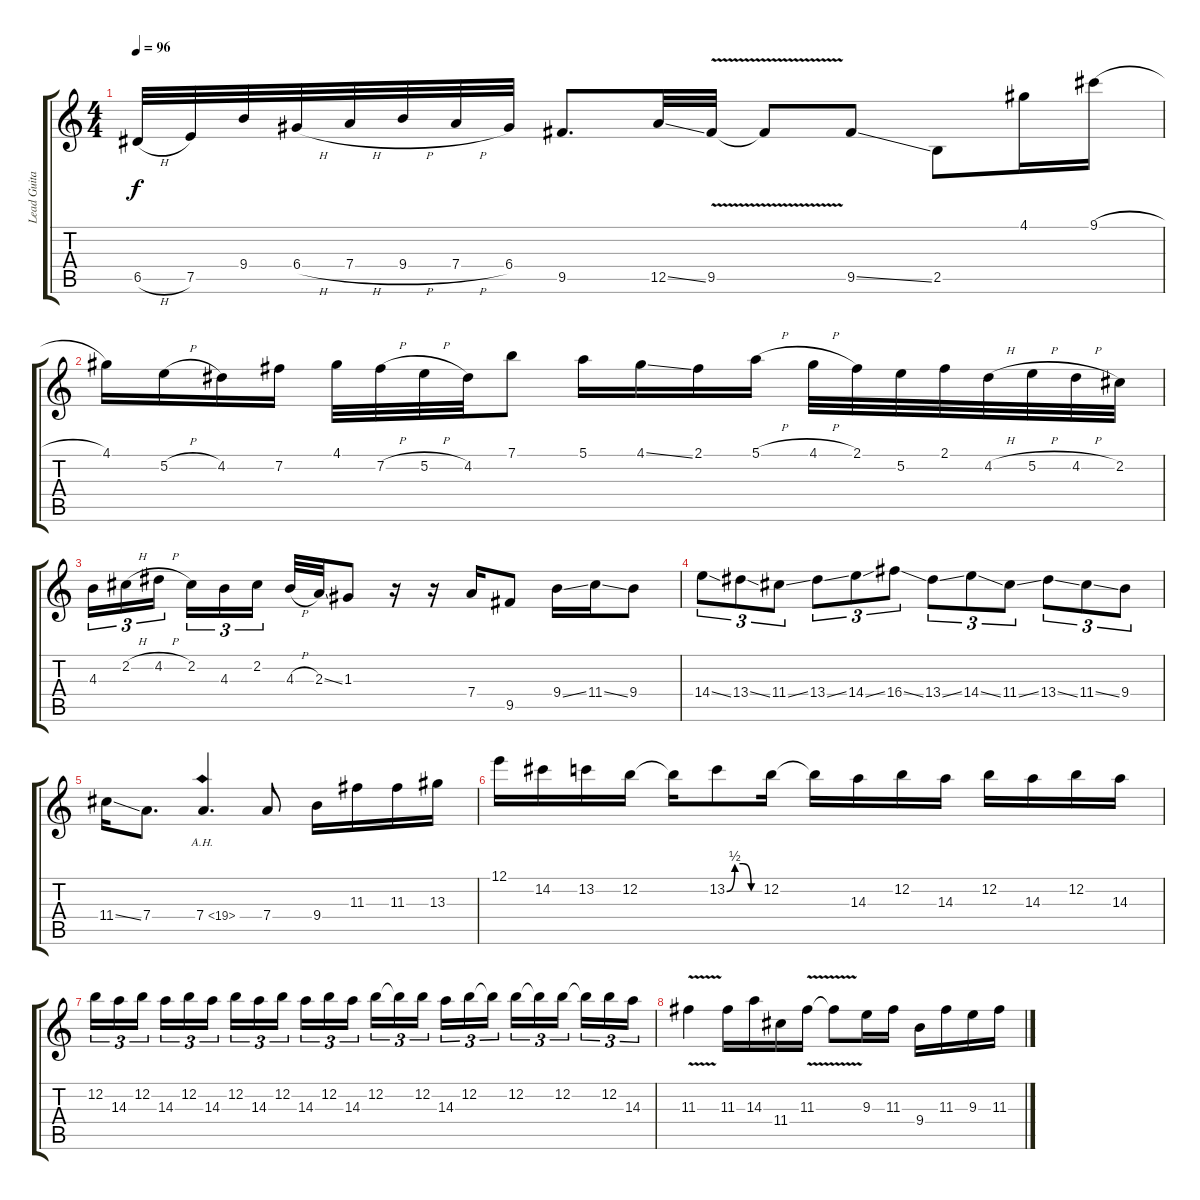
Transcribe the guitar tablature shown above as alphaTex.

\track ("Lead Guitar" "Lead Guita") {instrument distortionguitar}
\staff {score tabs}
\tuning (E4 B3 G3 D3 A2 E2) {hide}
\ts (4 4)
\tempo 96
\clef g2
\ks c
6.5{h}.32{dy f} 7.5.32 9.4.32 6.4{h}.32 7.4{h}.32 9.4{h}.32 7.4{h}.32 6.4.32 9.5.8{d} 12.5{ss}.32 9.5{v}.32 9.5{t}.8 9.5{ss}.8 2.5.8 4.1.16 9.1{h}.16 |
4.1.16 5.2{h}.16 4.2.16 7.2.16 4.1.32 7.2{h}.32 5.2{h}.32 4.2.32 7.1.8 5.1.16 4.1{ss}.16 2.1.16 5.1{h}.16 4.1{h}.32 2.1.32 5.2.32 2.1.32 4.2{h}.32 5.2{h}.32 4.2{h}.32 2.2.32 |
4.3.16{tu (3 2)} 2.2{h}.16{tu (3 2)} 4.2{h}.16{tu (3 2) beam splitsecondary} 2.2.16{tu (3 2)} 4.3.16{tu (3 2)} 2.2.16{tu (3 2)} 4.3{h}.32 2.3{ss}.32 1.3.8 r.16 r.16 7.4.16 9.5.8 9.4{ss}.16 11.4{ss}.16 9.4.8 |
14.4{ss}.8{tu (3 2)} 13.4{ss}.8{tu (3 2)} 11.4{ss}.8{tu (3 2)} 13.4{ss}.8{tu (3 2)} 14.4{ss}.8{tu (3 2)} 16.4{ss}.8{tu (3 2)} 13.4{ss}.8{tu (3 2)} 14.4{ss}.8{tu (3 2)} 11.4{ss}.8{tu (3 2)} 13.4{ss}.8{tu (3 2)} 11.4{ss}.8{tu (3 2)} 9.4.8{tu (3 2)} |
11.4{ss}.16 7.4.8{d} 7.4{ah 12}.4{d} 7.4.8 9.4.16 11.3.16 11.3.16 13.3.16 |
12.1.16 14.2.16 13.2.16 12.2.16 12.2{t}.16 13.2{be (custom 0 0 15 2 30 2 45 0 60 0)}.8 12.2.16 12.2{t}.16 14.3.16 12.2.16 14.3.16 12.2.16 14.3.16 12.2.16 14.3.16 |
12.2.16{tu (3 2)} 14.3.16{tu (3 2)} 12.2.16{tu (3 2) beam splitsecondary} 14.3.16{tu (3 2)} 12.2.16{tu (3 2)} 14.3.16{tu (3 2)} 12.2.16{tu (3 2)} 14.3.16{tu (3 2)} 12.2.16{tu (3 2) beam splitsecondary} 14.3.16{tu (3 2)} 12.2.16{tu (3 2)} 14.3.16{tu (3 2)} 12.2.16{tu (3 2)} 12.2{t}.16{tu (3 2)} 12.2.16{tu (3 2) beam splitsecondary} 14.3.16{tu (3 2)} 12.2.16{tu (3 2)} 12.2{t}.16{tu (3 2)} 12.2.16{tu (3 2)} 12.2{t}.16{tu (3 2)} 12.2.16{tu (3 2) beam splitsecondary} 12.2{t}.16{tu (3 2)} 12.2.16{tu (3 2)} 14.3.16{tu (3 2)} |
11.3{v}.4 11.3.16 14.3.16 11.4.16 11.3{v}.16 11.3{t}.8 9.3.16 11.3.16 9.4.16 11.3.16 9.3.16 11.3.16
